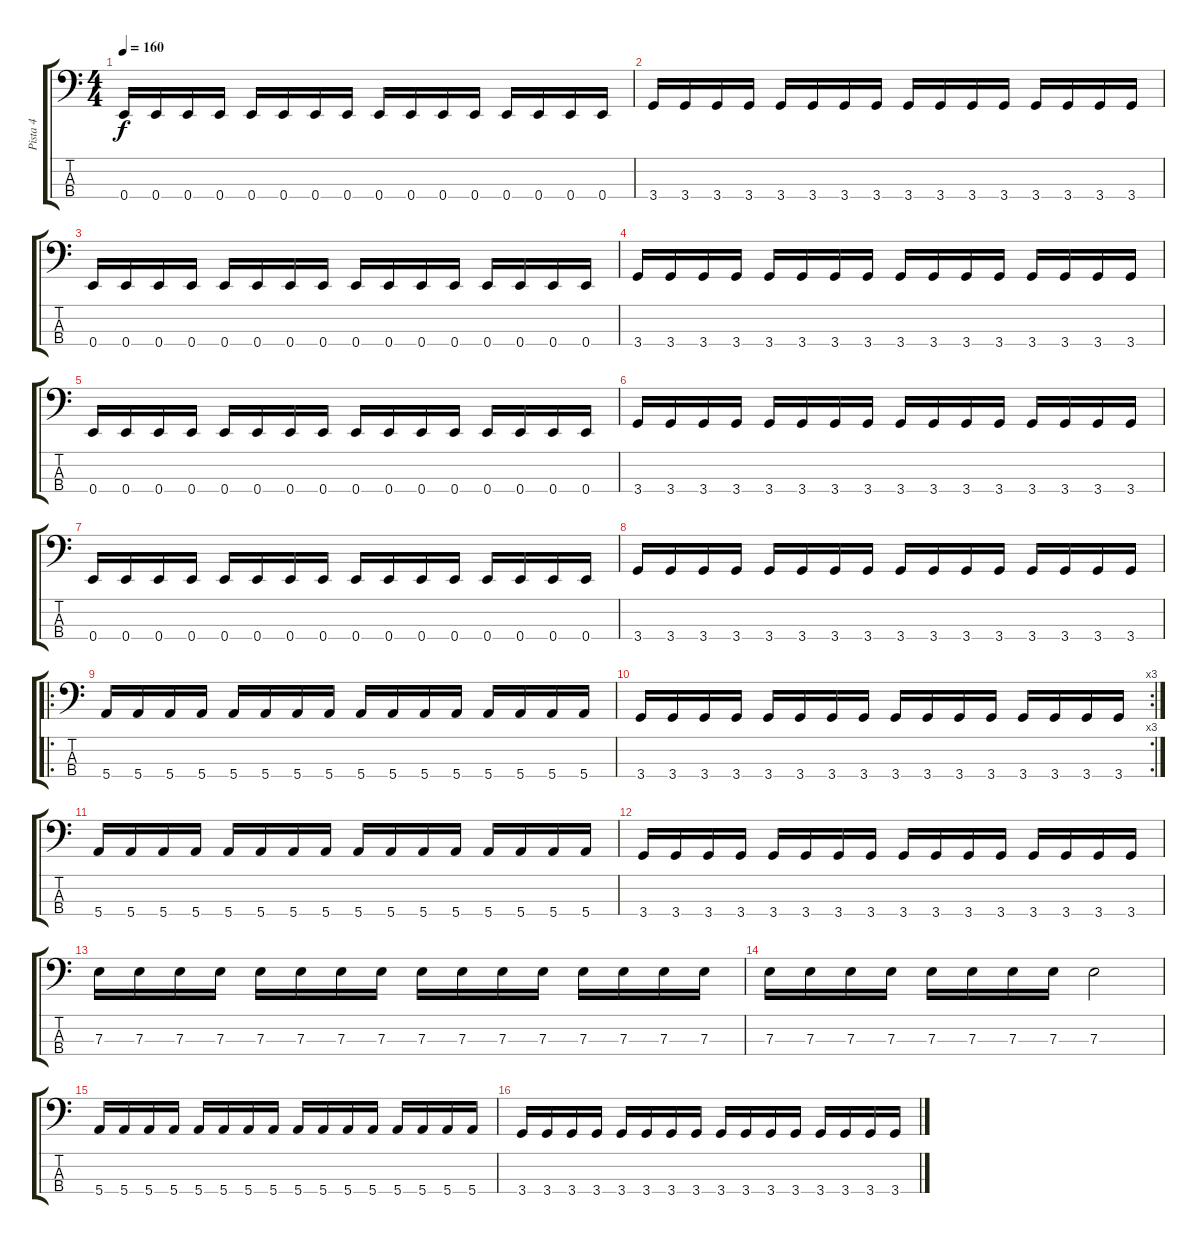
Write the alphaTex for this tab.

\track ("Pista 4" "Pista 4") {instrument electricbassfinger}
\staff {score tabs}
\tuning (G2 D2 A1 E1) {hide}
\ts (4 4)
\tempo 160
\clef f4
\ks c
0.4.16{dy f} 0.4.16 0.4.16 0.4.16 0.4.16 0.4.16 0.4.16 0.4.16 0.4.16 0.4.16 0.4.16 0.4.16 0.4.16 0.4.16 0.4.16 0.4.16 |
3.4.16 3.4.16 3.4.16 3.4.16 3.4.16 3.4.16 3.4.16 3.4.16 3.4.16 3.4.16 3.4.16 3.4.16 3.4.16 3.4.16 3.4.16 3.4.16 |
0.4.16 0.4.16 0.4.16 0.4.16 0.4.16 0.4.16 0.4.16 0.4.16 0.4.16 0.4.16 0.4.16 0.4.16 0.4.16 0.4.16 0.4.16 0.4.16 |
3.4.16 3.4.16 3.4.16 3.4.16 3.4.16 3.4.16 3.4.16 3.4.16 3.4.16 3.4.16 3.4.16 3.4.16 3.4.16 3.4.16 3.4.16 3.4.16 |
0.4.16 0.4.16 0.4.16 0.4.16 0.4.16 0.4.16 0.4.16 0.4.16 0.4.16 0.4.16 0.4.16 0.4.16 0.4.16 0.4.16 0.4.16 0.4.16 |
3.4.16 3.4.16 3.4.16 3.4.16 3.4.16 3.4.16 3.4.16 3.4.16 3.4.16 3.4.16 3.4.16 3.4.16 3.4.16 3.4.16 3.4.16 3.4.16 |
0.4.16 0.4.16 0.4.16 0.4.16 0.4.16 0.4.16 0.4.16 0.4.16 0.4.16 0.4.16 0.4.16 0.4.16 0.4.16 0.4.16 0.4.16 0.4.16 |
3.4.16 3.4.16 3.4.16 3.4.16 3.4.16 3.4.16 3.4.16 3.4.16 3.4.16 3.4.16 3.4.16 3.4.16 3.4.16 3.4.16 3.4.16 3.4.16 |
\ro
5.4.16 5.4.16 5.4.16 5.4.16 5.4.16 5.4.16 5.4.16 5.4.16 5.4.16 5.4.16 5.4.16 5.4.16 5.4.16 5.4.16 5.4.16 5.4.16 |
\rc 3
3.4.16 3.4.16 3.4.16 3.4.16 3.4.16 3.4.16 3.4.16 3.4.16 3.4.16 3.4.16 3.4.16 3.4.16 3.4.16 3.4.16 3.4.16 3.4.16 |
5.4.16 5.4.16 5.4.16 5.4.16 5.4.16 5.4.16 5.4.16 5.4.16 5.4.16 5.4.16 5.4.16 5.4.16 5.4.16 5.4.16 5.4.16 5.4.16 |
3.4.16 3.4.16 3.4.16 3.4.16 3.4.16 3.4.16 3.4.16 3.4.16 3.4.16 3.4.16 3.4.16 3.4.16 3.4.16 3.4.16 3.4.16 3.4.16 |
7.3.16 7.3.16 7.3.16 7.3.16 7.3.16 7.3.16 7.3.16 7.3.16 7.3.16 7.3.16 7.3.16 7.3.16 7.3.16 7.3.16 7.3.16 7.3.16 |
7.3.16 7.3.16 7.3.16 7.3.16 7.3.16 7.3.16 7.3.16 7.3.16 7.3.2 |
5.4.16 5.4.16 5.4.16 5.4.16 5.4.16 5.4.16 5.4.16 5.4.16 5.4.16 5.4.16 5.4.16 5.4.16 5.4.16 5.4.16 5.4.16 5.4.16 |
3.4.16 3.4.16 3.4.16 3.4.16 3.4.16 3.4.16 3.4.16 3.4.16 3.4.16 3.4.16 3.4.16 3.4.16 3.4.16 3.4.16 3.4.16 3.4.16
